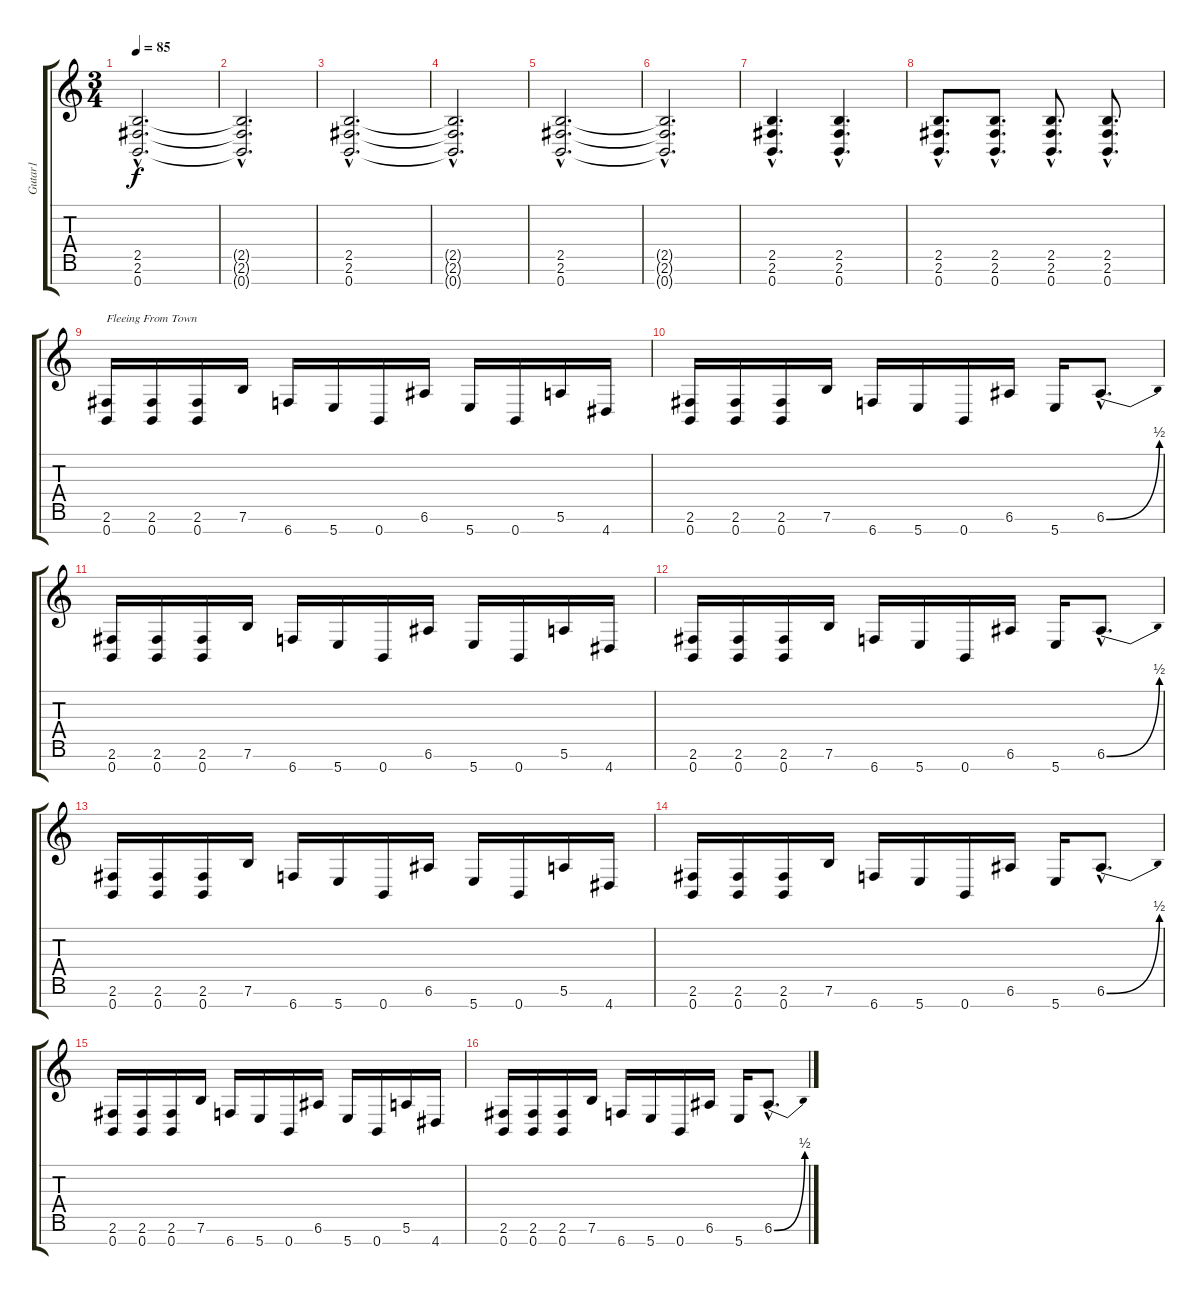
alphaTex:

\track ("Gutar1" "Gutar1") {instrument distortionguitar}
\staff {score tabs}
\tuning (E4 B3 G3 D3 A2 E2 B1) {hide}
\ts (3 4)
\tempo 85
\clef g2
\ks c
(2.5{hac} 2.6{hac} 0.7{hac}).2{d dy f} |
(2.5{hac t} 2.6{hac t} 0.7{hac t}).2{d} |
(2.5{hac} 2.6{hac} 0.7{hac}).2{d} |
(2.5{hac t} 2.6{hac t} 0.7{hac t}).2{d} |
(2.5{hac} 2.6{hac} 0.7{hac}).2{d} |
(2.5{hac t} 2.6{hac t} 0.7{hac t}).2{d} |
(2.5{hac} 2.6{hac} 0.7{hac}).4{d} (2.5{hac} 2.6{hac} 0.7{hac}).4{d} |
(2.5{hac} 2.6{hac} 0.7{hac}).8{d} (2.5{hac} 2.6{hac} 0.7{hac}).8{d} (2.5{hac} 2.6{hac} 0.7{hac}).8{d} (2.5{hac} 2.6{hac} 0.7{hac}).8{d} |
(2.6 0.7).16{txt "Fleeing From Town"} (2.6 0.7).16 (2.6 0.7).16 7.6.16 6.7.16 5.7.16 0.7.16 6.6.16 5.7.16 0.7.16 5.6.16 4.7.16 |
(2.6 0.7).16 (2.6 0.7).16 (2.6 0.7).16 7.6.16 6.7.16 5.7.16 0.7.16 6.6.16 5.7.16 6.6{be (bend 0 0 60 2) hac}.8{d instrument guitarharmonics} |
(2.6 0.7).16{instrument distortionguitar} (2.6 0.7).16 (2.6 0.7).16 7.6.16 6.7.16 5.7.16 0.7.16 6.6.16 5.7.16 0.7.16 5.6.16 4.7.16 |
(2.6 0.7).16 (2.6 0.7).16 (2.6 0.7).16 7.6.16 6.7.16 5.7.16 0.7.16 6.6.16 5.7.16 6.6{be (bend 0 0 60 2) hac}.8{d instrument guitarharmonics} |
(2.6 0.7).16{instrument distortionguitar} (2.6 0.7).16 (2.6 0.7).16 7.6.16 6.7.16 5.7.16 0.7.16 6.6.16 5.7.16 0.7.16 5.6.16 4.7.16 |
(2.6 0.7).16 (2.6 0.7).16 (2.6 0.7).16 7.6.16 6.7.16 5.7.16 0.7.16 6.6.16 5.7.16 6.6{be (bend 0 0 60 2) hac}.8{d instrument guitarharmonics} |
(2.6 0.7).16{instrument distortionguitar} (2.6 0.7).16 (2.6 0.7).16 7.6.16 6.7.16 5.7.16 0.7.16 6.6.16 5.7.16 0.7.16 5.6.16 4.7.16 |
(2.6 0.7).16 (2.6 0.7).16 (2.6 0.7).16 7.6.16 6.7.16 5.7.16 0.7.16 6.6.16 5.7.16 6.6{be (bend 0 0 60 2) hac}.8{d instrument guitarharmonics}
